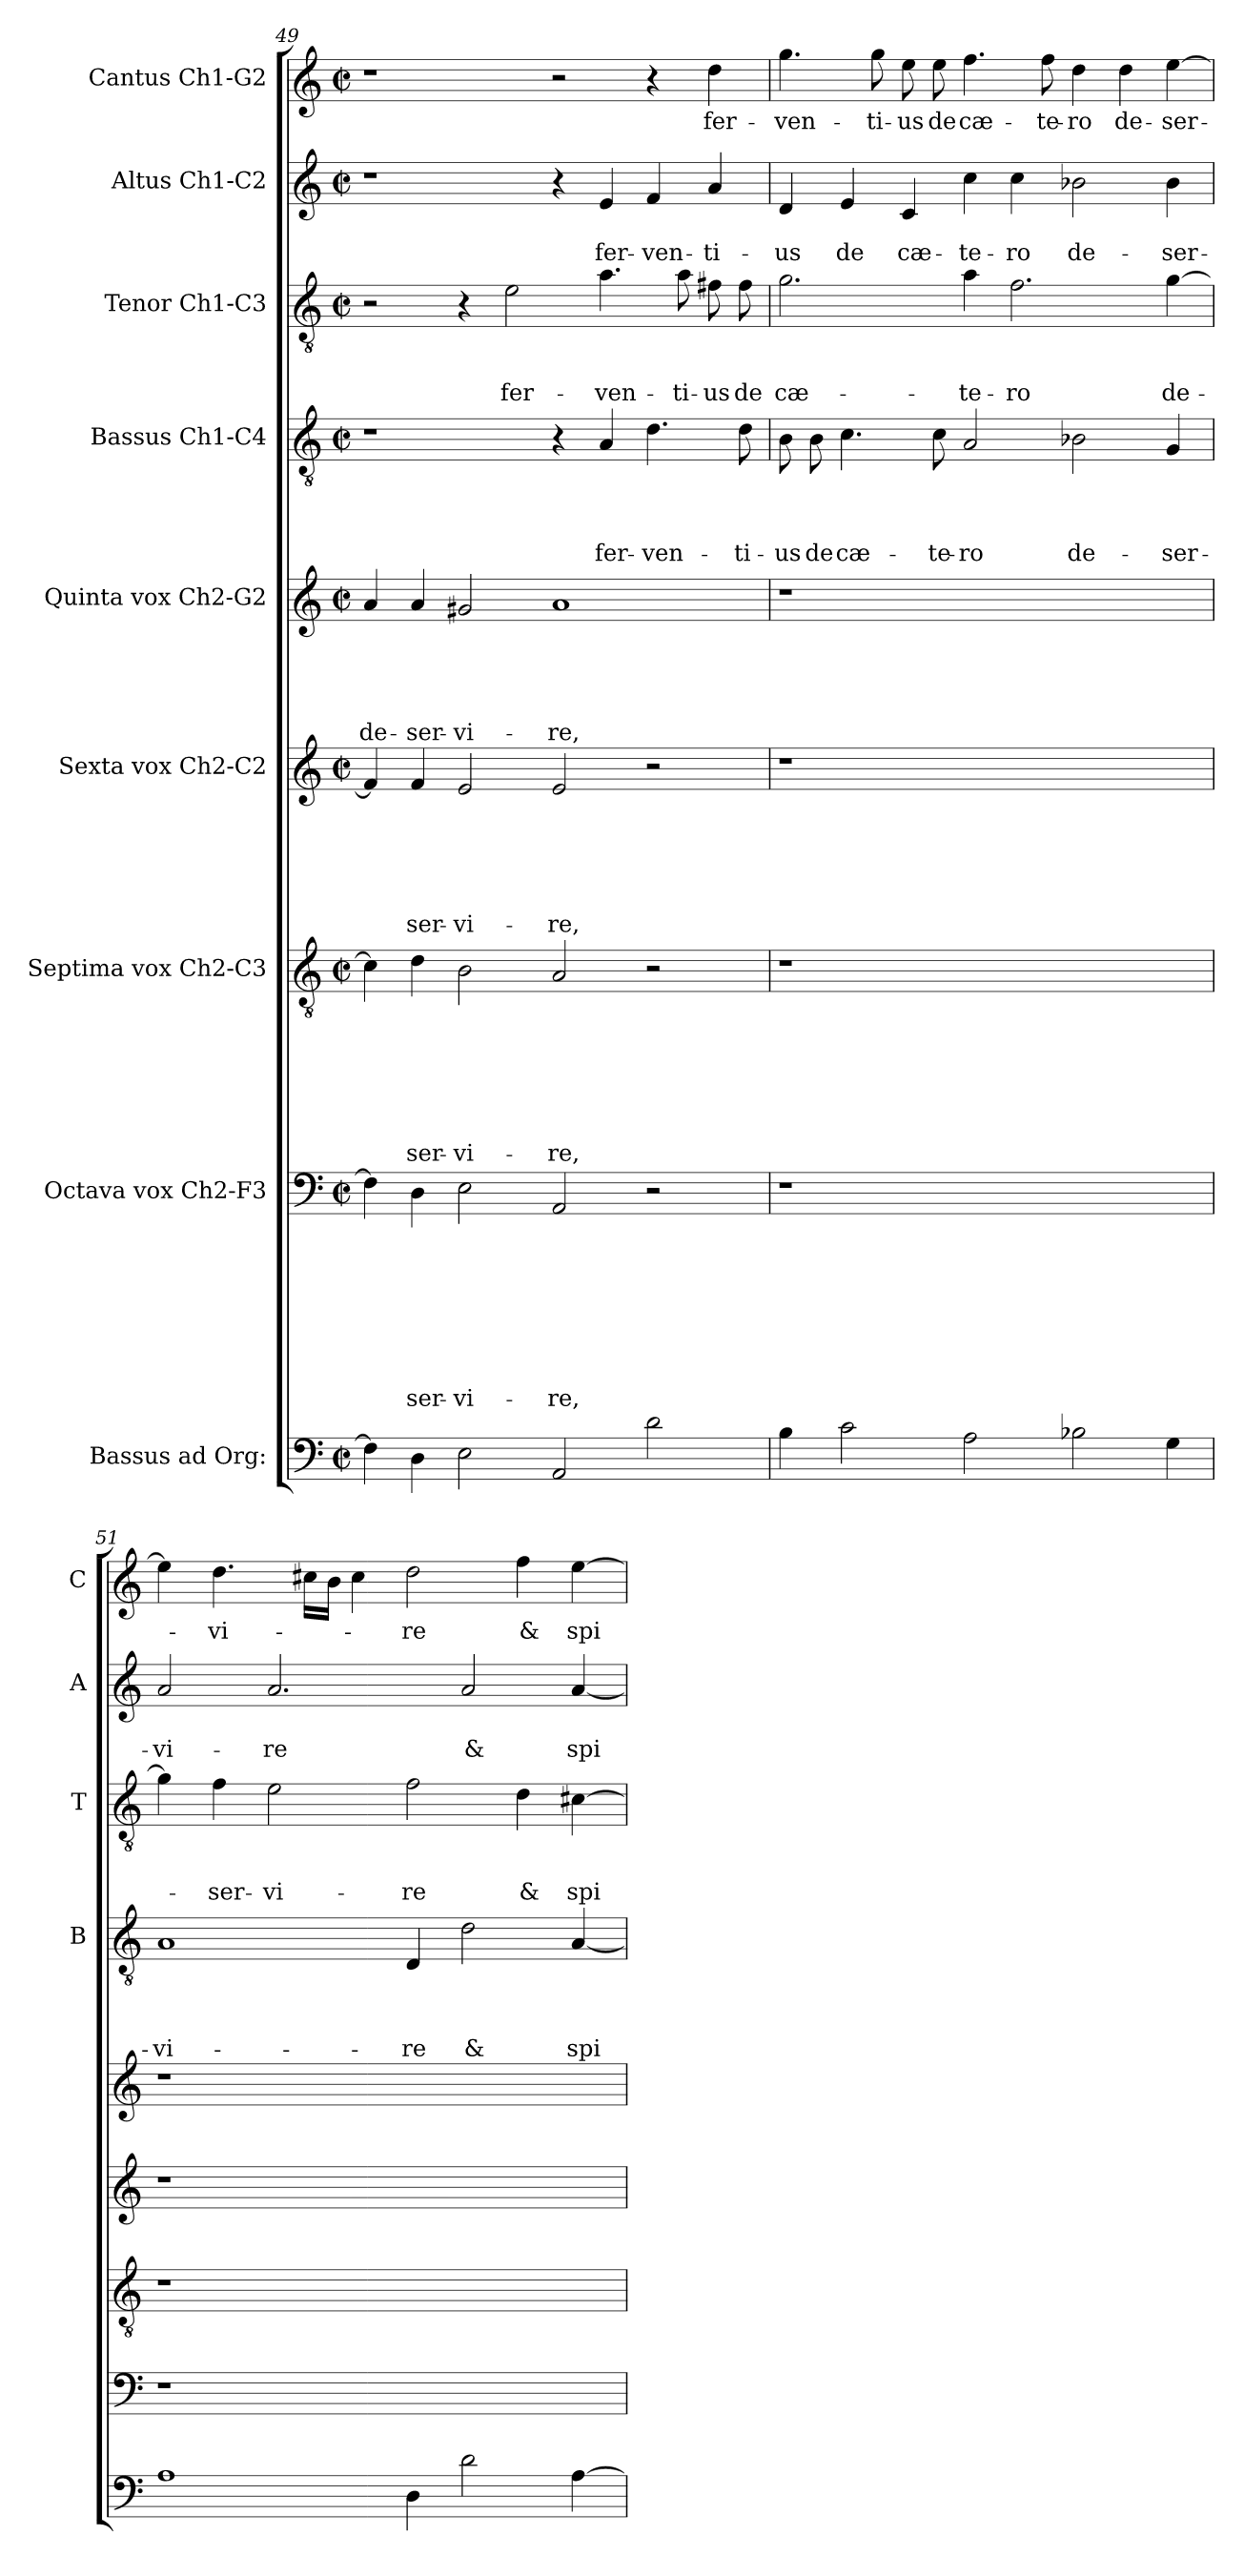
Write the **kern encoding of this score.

**kern	**kern	**text	**text	**text	**text	**text	**text	**text	**text	**kern	**text	**text	**text	**text	**text	**text	**text	**kern	**text	**text	**text	**text	**text	**text	**kern	**text	**text	**text	**text	**text	**kern	**text	**text	**text	**text	**kern	**text	**text	**text	**kern	**text	**text	**kern	**text
*part9	*part8	*part8	*part8	*part8	*part8	*part8	*part8	*part8	*part8	*part7	*part7	*part7	*part7	*part7	*part7	*part7	*part7	*part6	*part6	*part6	*part6	*part6	*part6	*part6	*part5	*part5	*part5	*part5	*part5	*part5	*part4	*part4	*part4	*part4	*part4	*part3	*part3	*part3	*part3	*part2	*part2	*part2	*part1	*part1
*staff9	*staff8	*staff8	*staff8	*staff8	*staff8	*staff8	*staff8	*staff8	*staff8	*staff7	*staff7	*staff7	*staff7	*staff7	*staff7	*staff7	*staff7	*staff6	*staff6	*staff6	*staff6	*staff6	*staff6	*staff6	*staff5	*staff5	*staff5	*staff5	*staff5	*staff5	*staff4	*staff4	*staff4	*staff4	*staff4	*staff3	*staff3	*staff3	*staff3	*staff2	*staff2	*staff2	*staff1	*staff1
*I"Bassus ad Org:	*I"Octava vox Ch2-F3	*	*	*	*	*	*	*	*	*I"Septima vox Ch2-C3	*	*	*	*	*	*	*	*I"Sexta vox Ch2-C2	*	*	*	*	*	*	*I"Quinta vox Ch2-G2	*	*	*	*	*	*I"Bassus Ch1-C4	*	*	*	*	*I"Tenor Ch1-C3	*	*	*	*I"Altus Ch1-C2	*	*	*I"Cantus Ch1-G2	*
*	*	*	*	*	*	*	*	*	*	*	*	*	*	*	*	*	*	*	*	*	*	*	*	*	*	*	*	*	*	*	*I'B	*	*	*	*	*I'T	*	*	*	*I'A	*	*	*I'C	*
!!LO:PB:g=z
*clefF4	*clefF4	*	*	*	*	*	*	*	*	*clefGv2	*	*	*	*	*	*	*	*clefG2	*	*	*	*	*	*	*clefG2	*	*	*	*	*	*clefGv2	*	*	*	*	*clefGv2	*	*	*	*clefG2	*	*	*clefG2	*
*k[]	*k[]	*	*	*	*	*	*	*	*	*k[]	*	*	*	*	*	*	*	*k[]	*	*	*	*	*	*	*k[]	*	*	*	*	*	*k[]	*	*	*	*	*k[]	*	*	*	*k[]	*	*	*k[]	*
*C:	*C:	*	*	*	*	*	*	*	*	*C:	*	*	*	*	*	*	*	*C:	*	*	*	*	*	*	*C:	*	*	*	*	*	*C:	*	*	*	*	*C:	*	*	*	*C:	*	*	*C:	*
*M2/2	*M2/2	*	*	*	*	*	*	*	*	*M2/2	*	*	*	*	*	*	*	*M2/2	*	*	*	*	*	*	*M2/2	*	*	*	*	*	*M2/2	*	*	*	*	*M2/2	*	*	*	*M2/2	*	*	*M2/2	*
*met(c|)	*met(c|)	*	*	*	*	*	*	*	*	*met(c|)	*	*	*	*	*	*	*	*met(c|)	*	*	*	*	*	*	*met(c|)	*	*	*	*	*	*met(c|)	*	*	*	*	*met(c|)	*	*	*	*met(c|)	*	*	*met(c|)	*
=49	=49	=49	=49	=49	=49	=49	=49	=49	=49	=49	=49	=49	=49	=49	=49	=49	=49	=49	=49	=49	=49	=49	=49	=49	=49	=49	=49	=49	=49	=49	=49	=49	=49	=49	=49	=49	=49	=49	=49	=49	=49	=49	=49	=49
!	!	!	!	!	!	!	!	!	!	!	!	!	!	!	!	!	!	!	!	!	!	!	!	!	!	!	!	!	!	!LO:LY:b	!	!	!	!	!	!	!	!	!	!	!	!	!	!
4F\]	4F\]	.	.	.	.	.	.	.	.	4c\]	.	.	.	.	.	.	.	4f/]	.	.	.	.	.	.	4a/	.	.	.	.	de-	1r	.	.	.	.	2r	.	.	.	1r	.	.	1r	.
!	!	!	!	!	!	!	!	!	!LO:LY:b	!	!	!	!	!	!	!	!LO:LY:b	!	!	!	!	!	!	!LO:LY:b	!	!	!	!	!	!LO:LY:b	!	!	!	!	!	!	!	!	!	!	!	!	!	!
4D\	4D\	.	.	.	.	.	.	.	-ser-	4d\	.	.	.	.	.	.	-ser-	4f/	.	.	.	.	.	-ser-	4a/	.	.	.	.	-ser-	.	.	.	.	.	.	.	.	.	.	.	.	.	.
!	!	!	!	!	!	!	!	!	!LO:LY:b	!	!	!	!	!	!	!	!LO:LY:b	!	!	!	!	!	!	!LO:LY:b	!	!	!	!	!	!LO:LY:b	!	!	!	!	!	!	!	!	!	!	!	!	!	!
2E\	2E\	.	.	.	.	.	.	.	-vi-	2B\	.	.	.	.	.	.	-vi-	2e/	.	.	.	.	.	-vi-	2g#X/	.	.	.	.	-vi-	.	.	.	.	.	4r	.	.	.	.	.	.	.	.
!	!	!	!	!	!	!	!	!	!	!	!	!	!	!	!	!	!	!	!	!	!	!	!	!	!	!	!	!	!	!	!	!	!	!	!	!	!	!	!LO:LY:b	!	!	!	!	!
.	.	.	.	.	.	.	.	.	.	.	.	.	.	.	.	.	.	.	.	.	.	.	.	.	.	.	.	.	.	.	.	.	.	.	.	2e\	.	.	fer-	.	.	.	.	.
!	!	!	!	!	!	!	!	!	!LO:LY:b	!	!	!	!	!	!	!	!LO:LY:b	!	!	!	!	!	!	!LO:LY:b	!	!	!	!	!	!LO:LY:b	!	!	!	!	!	!	!	!	!	!	!	!	!	!
2AA/	2AA/	.	.	.	.	.	.	.	-re,	2A/	.	.	.	.	.	.	-re,	2e/	.	.	.	.	.	-re,	1a	.	.	.	.	-re,	4r	.	.	.	.	.	.	.	.	4r	.	.	2r	.
!	!	!	!	!	!	!	!	!	!	!	!	!	!	!	!	!	!	!	!	!	!	!	!	!	!	!	!	!	!	!	!	!	!	!	!LO:LY:b	!	!	!	!LO:LY:b	!	!	!LO:LY:b	!	!
.	.	.	.	.	.	.	.	.	.	.	.	.	.	.	.	.	.	.	.	.	.	.	.	.	.	.	.	.	.	.	4A/	.	.	.	fer-	4.a\	.	.	-ven-	4e/	.	fer-	.	.
!	!	!	!	!	!	!	!	!	!	!	!	!	!	!	!	!	!	!	!	!	!	!	!	!	!	!	!	!	!	!	!	!	!	!	!LO:LY:b	!	!	!	!	!	!	!LO:LY:b	!	!
2d\	2r	.	.	.	.	.	.	.	.	2r	.	.	.	.	.	.	.	2r	.	.	.	.	.	.	.	.	.	.	.	.	4.d\	.	.	.	-ven-	.	.	.	.	4f/	.	-ven-	4r	.
!	!	!	!	!	!	!	!	!	!	!	!	!	!	!	!	!	!	!	!	!	!	!	!	!	!	!	!	!	!	!	!	!	!	!	!	!	!	!	!LO:LY:b	!	!	!	!	!
.	.	.	.	.	.	.	.	.	.	.	.	.	.	.	.	.	.	.	.	.	.	.	.	.	.	.	.	.	.	.	.	.	.	.	.	8a\	.	.	-ti-	.	.	.	.	.
!	!	!	!	!	!	!	!	!	!	!	!	!	!	!	!	!	!	!	!	!	!	!	!	!	!	!	!	!	!	!	!	!	!	!	!	!	!	!	!LO:LY:b	!	!	!LO:LY:b	!	!LO:LY:b
.	.	.	.	.	.	.	.	.	.	.	.	.	.	.	.	.	.	.	.	.	.	.	.	.	.	.	.	.	.	.	.	.	.	.	.	8f#X\	.	.	-us	4a/	.	-ti-	4dd\	fer-
!	!	!	!	!	!	!	!	!	!	!	!	!	!	!	!	!	!	!	!	!	!	!	!	!	!	!	!	!	!	!	!	!	!	!	!LO:LY:b	!	!	!	!LO:LY:b	!	!	!	!	!
.	.	.	.	.	.	.	.	.	.	.	.	.	.	.	.	.	.	.	.	.	.	.	.	.	.	.	.	.	.	.	8d\	.	.	.	-ti-	8f#\	.	.	de	.	.	.	.	.
=50	=50	=50	=50	=50	=50	=50	=50	=50	=50	=50	=50	=50	=50	=50	=50	=50	=50	=50	=50	=50	=50	=50	=50	=50	=50	=50	=50	=50	=50	=50	=50	=50	=50	=50	=50	=50	=50	=50	=50	=50	=50	=50	=50	=50
!	!	!	!	!	!	!	!	!	!	!	!	!	!	!	!	!	!	!	!	!	!	!	!	!	!	!	!	!	!	!	!	!	!	!	!LO:LY:b	!	!	!	!LO:LY:b	!	!	!LO:LY:b	!	!LO:LY:b
4B\	1r	.	.	.	.	.	.	.	.	1r	.	.	.	.	.	.	.	1r	.	.	.	.	.	.	1r	.	.	.	.	.	8B\	.	.	.	-us	2.g\	.	.	cæ-	4d/	.	-us	4.gg\	-ven-
!	!	!	!	!	!	!	!	!	!	!	!	!	!	!	!	!	!	!	!	!	!	!	!	!	!	!	!	!	!	!	!	!	!	!	!LO:LY:b	!	!	!	!	!	!	!	!	!
.	.	.	.	.	.	.	.	.	.	.	.	.	.	.	.	.	.	.	.	.	.	.	.	.	.	.	.	.	.	.	8B\	.	.	.	de	.	.	.	.	.	.	.	.	.
!	!	!	!	!	!	!	!	!	!	!	!	!	!	!	!	!	!	!	!	!	!	!	!	!	!	!	!	!	!	!	!	!	!	!	!LO:LY:b	!	!	!	!	!	!	!LO:LY:b	!	!
2c\	.	.	.	.	.	.	.	.	.	.	.	.	.	.	.	.	.	.	.	.	.	.	.	.	.	.	.	.	.	.	4.c\	.	.	.	cæ-	.	.	.	.	4e/	.	de	.	.
!	!	!	!	!	!	!	!	!	!	!	!	!	!	!	!	!	!	!	!	!	!	!	!	!	!	!	!	!	!	!	!	!	!	!	!	!	!	!	!	!	!	!	!	!LO:LY:b
.	.	.	.	.	.	.	.	.	.	.	.	.	.	.	.	.	.	.	.	.	.	.	.	.	.	.	.	.	.	.	.	.	.	.	.	.	.	.	.	.	.	.	8gg\	-ti-
!	!	!	!	!	!	!	!	!	!	!	!	!	!	!	!	!	!	!	!	!	!	!	!	!	!	!	!	!	!	!	!	!	!	!	!	!	!	!	!	!	!	!LO:LY:b	!	!LO:LY:b
.	.	.	.	.	.	.	.	.	.	.	.	.	.	.	.	.	.	.	.	.	.	.	.	.	.	.	.	.	.	.	.	.	.	.	.	.	.	.	.	4c/	.	cæ-	8ee\	-us
!	!	!	!	!	!	!	!	!	!	!	!	!	!	!	!	!	!	!	!	!	!	!	!	!	!	!	!	!	!	!	!	!	!	!	!LO:LY:b	!	!	!	!	!	!	!	!	!LO:LY:b
.	.	.	.	.	.	.	.	.	.	.	.	.	.	.	.	.	.	.	.	.	.	.	.	.	.	.	.	.	.	.	8c\	.	.	.	-te-	.	.	.	.	.	.	.	8ee\	de
!	!	!	!	!	!	!	!	!	!	!	!	!	!	!	!	!	!	!	!	!	!	!	!	!	!	!	!	!	!	!	!	!	!	!	!LO:LY:b	!	!	!	!LO:LY:b	!	!	!LO:LY:b	!	!LO:LY:b
2A\	.	.	.	.	.	.	.	.	.	.	.	.	.	.	.	.	.	.	.	.	.	.	.	.	.	.	.	.	.	.	2A/	.	.	.	-ro	4a\	.	.	-te-	4cc\	.	-te-	4.ff\	cæ-
!	!	!	!	!	!	!	!	!	!	!	!	!	!	!	!	!	!	!	!	!	!	!	!	!	!	!	!	!	!	!	!	!	!	!	!	!	!	!	!LO:LY:b	!	!	!LO:LY:b	!	!
.	1ryy	.	.	.	.	.	.	.	.	1ryy	.	.	.	.	.	.	.	1ryy	.	.	.	.	.	.	1ryy	.	.	.	.	.	.	.	.	.	.	2.f\	.	.	-ro	4cc\	.	-ro	.	.
!	!	!	!	!	!	!	!	!	!	!	!	!	!	!	!	!	!	!	!	!	!	!	!	!	!	!	!	!	!	!	!	!	!	!	!	!	!	!	!	!	!	!	!	!LO:LY:b
.	.	.	.	.	.	.	.	.	.	.	.	.	.	.	.	.	.	.	.	.	.	.	.	.	.	.	.	.	.	.	.	.	.	.	.	.	.	.	.	.	.	.	8ff\	-te-
!	!	!	!	!	!	!	!	!	!	!	!	!	!	!	!	!	!	!	!	!	!	!	!	!	!	!	!	!	!	!	!	!	!	!	!LO:LY:b	!	!	!	!	!	!	!LO:LY:b	!	!LO:LY:b
2B-X\	.	.	.	.	.	.	.	.	.	.	.	.	.	.	.	.	.	.	.	.	.	.	.	.	.	.	.	.	.	.	2B-X\	.	.	.	de-	.	.	.	.	2b-X\	.	de-	4dd\	-ro
!	!	!	!	!	!	!	!	!	!	!	!	!	!	!	!	!	!	!	!	!	!	!	!	!	!	!	!	!	!	!	!	!	!	!	!	!	!	!	!	!	!	!	!	!LO:LY:b
.	.	.	.	.	.	.	.	.	.	.	.	.	.	.	.	.	.	.	.	.	.	.	.	.	.	.	.	.	.	.	.	.	.	.	.	.	.	.	.	.	.	.	4dd\	de-
!	!	!	!	!	!	!	!	!	!	!	!	!	!	!	!	!	!	!	!	!	!	!	!	!	!	!	!	!	!	!	!	!	!	!	!LO:LY:b	!	!	!	!LO:LY:b	!	!	!LO:LY:b	!	!LO:LY:b
4G\	.	.	.	.	.	.	.	.	.	.	.	.	.	.	.	.	.	.	.	.	.	.	.	.	.	.	.	.	.	.	4G/	.	.	.	-ser-	[4g\	.	.	de-	4b-\	.	-ser-	[4ee\	-ser-
=51	=51	=51	=51	=51	=51	=51	=51	=51	=51	=51	=51	=51	=51	=51	=51	=51	=51	=51	=51	=51	=51	=51	=51	=51	=51	=51	=51	=51	=51	=51	=51	=51	=51	=51	=51	=51	=51	=51	=51	=51	=51	=51	=51	=51
!	!	!	!	!	!	!	!	!	!	!	!	!	!	!	!	!	!	!	!	!	!	!	!	!	!	!	!	!	!	!	!	!	!	!	!LO:LY:b	!	!	!	!	!	!	!LO:LY:b	!	!
1A	1r	.	.	.	.	.	.	.	.	1r	.	.	.	.	.	.	.	1r	.	.	.	.	.	.	1r	.	.	.	.	.	1A	.	.	.	-vi-	4g\]	.	.	.	2a/	.	-vi-	4ee\]	.
!	!	!	!	!	!	!	!	!	!	!	!	!	!	!	!	!	!	!	!	!	!	!	!	!	!	!	!	!	!	!	!	!	!	!	!	!	!	!	!LO:LY:b	!	!	!	!	!LO:LY:b
.	.	.	.	.	.	.	.	.	.	.	.	.	.	.	.	.	.	.	.	.	.	.	.	.	.	.	.	.	.	.	.	.	.	.	.	4f\	.	.	-ser-	.	.	.	4.dd\	-vi-
!	!	!	!	!	!	!	!	!	!	!	!	!	!	!	!	!	!	!	!	!	!	!	!	!	!	!	!	!	!	!	!	!	!	!	!	!	!	!	!LO:LY:b	!	!	!LO:LY:b	!	!
.	.	.	.	.	.	.	.	.	.	.	.	.	.	.	.	.	.	.	.	.	.	.	.	.	.	.	.	.	.	.	.	.	.	.	.	2e\	.	.	-vi-	2.a/	.	-re	.	.
.	.	.	.	.	.	.	.	.	.	.	.	.	.	.	.	.	.	.	.	.	.	.	.	.	.	.	.	.	.	.	.	.	.	.	.	.	.	.	.	.	.	.	16cc#X\LL	.
.	.	.	.	.	.	.	.	.	.	.	.	.	.	.	.	.	.	.	.	.	.	.	.	.	.	.	.	.	.	.	.	.	.	.	.	.	.	.	.	.	.	.	16b\JJ	.
.	.	.	.	.	.	.	.	.	.	.	.	.	.	.	.	.	.	.	.	.	.	.	.	.	.	.	.	.	.	.	.	.	.	.	.	.	.	.	.	.	.	.	4cc#\	.
!	!	!	!	!	!	!	!	!	!	!	!	!	!	!	!	!	!	!	!	!	!	!	!	!	!	!	!	!	!	!	!	!	!	!	!LO:LY:b	!	!	!	!LO:LY:b	!	!	!	!	!LO:LY:b
4D\	1ryy	.	.	.	.	.	.	.	.	1ryy	.	.	.	.	.	.	.	1ryy	.	.	.	.	.	.	1ryy	.	.	.	.	.	4D/	.	.	.	-re	2f\	.	.	-re	.	.	.	2dd\	-re
!	!	!	!	!	!	!	!	!	!	!	!	!	!	!	!	!	!	!	!	!	!	!	!	!	!	!	!	!	!	!	!	!	!	!	!LO:LY:b	!	!	!	!	!	!	!LO:LY:b	!	!
2d\	.	.	.	.	.	.	.	.	.	.	.	.	.	.	.	.	.	.	.	.	.	.	.	.	.	.	.	.	.	.	2d\	.	.	.	&	.	.	.	.	2a/	.	&	.	.
!	!	!	!	!	!	!	!	!	!	!	!	!	!	!	!	!	!	!	!	!	!	!	!	!	!	!	!	!	!	!	!	!	!	!	!	!	!	!	!LO:LY:b	!	!	!	!	!LO:LY:b
.	.	.	.	.	.	.	.	.	.	.	.	.	.	.	.	.	.	.	.	.	.	.	.	.	.	.	.	.	.	.	.	.	.	.	.	4d\	.	.	&	.	.	.	4ff\	&
!	!	!	!	!	!	!	!	!	!	!	!	!	!	!	!	!	!	!	!	!	!	!	!	!	!	!	!	!	!	!	!	!	!	!	!LO:LY:b	!	!	!	!LO:LY:b	!	!	!LO:LY:b	!	!LO:LY:b
[4A\	.	.	.	.	.	.	.	.	.	.	.	.	.	.	.	.	.	.	.	.	.	.	.	.	.	.	.	.	.	.	[4A/	.	.	.	spi-	[4c#X\	.	.	spi-	[4a/	.	spi-	[4ee\	spi-
=	=	=	=	=	=	=	=	=	=	=	=	=	=	=	=	=	=	=	=	=	=	=	=	=	=	=	=	=	=	=	=	=	=	=	=	=	=	=	=	=	=	=	=	=
*-	*-	*-	*-	*-	*-	*-	*-	*-	*-	*-	*-	*-	*-	*-	*-	*-	*-	*-	*-	*-	*-	*-	*-	*-	*-	*-	*-	*-	*-	*-	*-	*-	*-	*-	*-	*-	*-	*-	*-	*-	*-	*-	*-	*-
